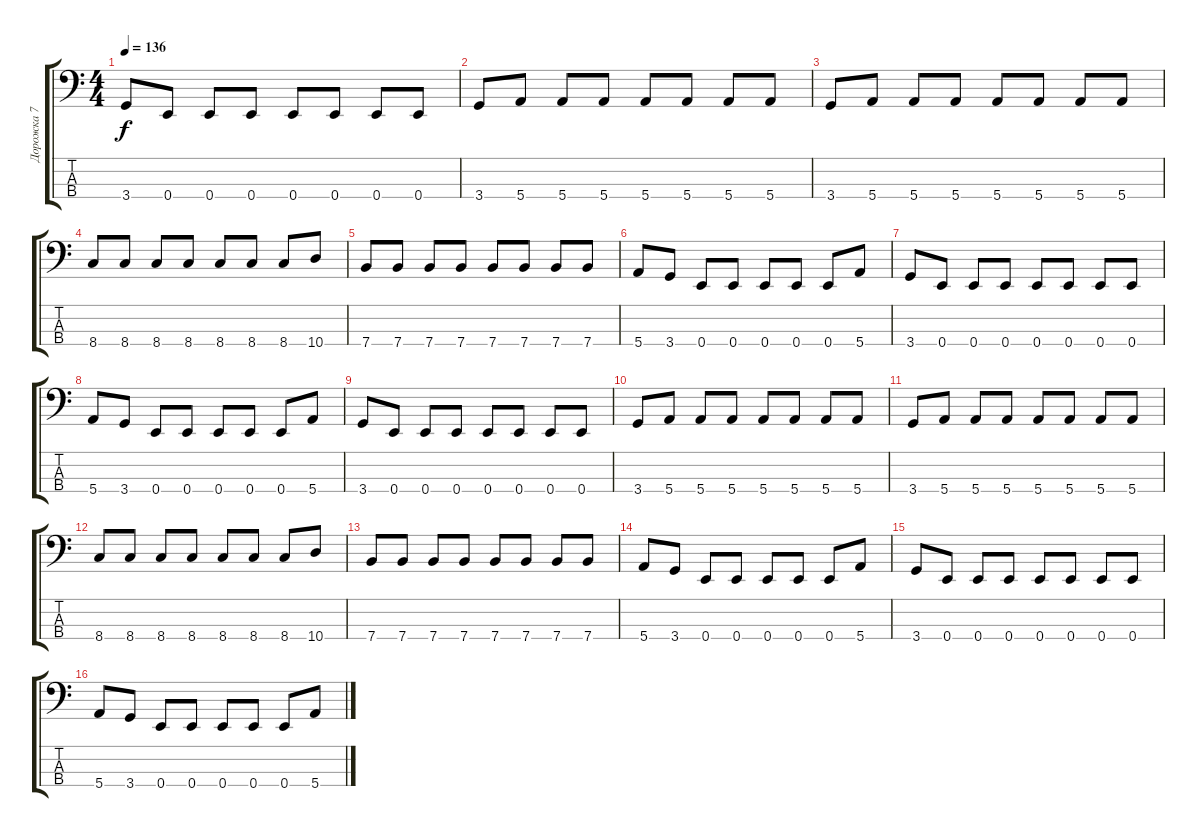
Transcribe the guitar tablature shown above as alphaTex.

\track ("Дорожка 7" "Дорожка 7") {instrument electricbassfinger}
\staff {score tabs}
\tuning (G2 E2 B1 E1) {hide}
\ts (4 4)
\tempo 136
\clef f4
\ks c
3.4.8{dy f} 0.4.8 0.4.8 0.4.8 0.4.8 0.4.8 0.4.8 0.4.8 |
3.4.8 5.4.8 5.4.8 5.4.8 5.4.8 5.4.8 5.4.8 5.4.8 |
3.4.8 5.4.8 5.4.8 5.4.8 5.4.8 5.4.8 5.4.8 5.4.8 |
8.4.8 8.4.8 8.4.8 8.4.8 8.4.8 8.4.8 8.4.8 10.4.8 |
7.4.8 7.4.8 7.4.8 7.4.8 7.4.8 7.4.8 7.4.8 7.4.8 |
5.4.8 3.4.8 0.4.8 0.4.8 0.4.8 0.4.8 0.4.8 5.4.8 |
3.4.8 0.4.8 0.4.8 0.4.8 0.4.8 0.4.8 0.4.8 0.4.8 |
5.4.8 3.4.8 0.4.8 0.4.8 0.4.8 0.4.8 0.4.8 5.4.8 |
3.4.8 0.4.8 0.4.8 0.4.8 0.4.8 0.4.8 0.4.8 0.4.8 |
3.4.8 5.4.8 5.4.8 5.4.8 5.4.8 5.4.8 5.4.8 5.4.8 |
3.4.8 5.4.8 5.4.8 5.4.8 5.4.8 5.4.8 5.4.8 5.4.8 |
8.4.8 8.4.8 8.4.8 8.4.8 8.4.8 8.4.8 8.4.8 10.4.8 |
7.4.8 7.4.8 7.4.8 7.4.8 7.4.8 7.4.8 7.4.8 7.4.8 |
5.4.8 3.4.8 0.4.8 0.4.8 0.4.8 0.4.8 0.4.8 5.4.8 |
3.4.8 0.4.8 0.4.8 0.4.8 0.4.8 0.4.8 0.4.8 0.4.8 |
5.4.8 3.4.8 0.4.8 0.4.8 0.4.8 0.4.8 0.4.8 5.4.8
